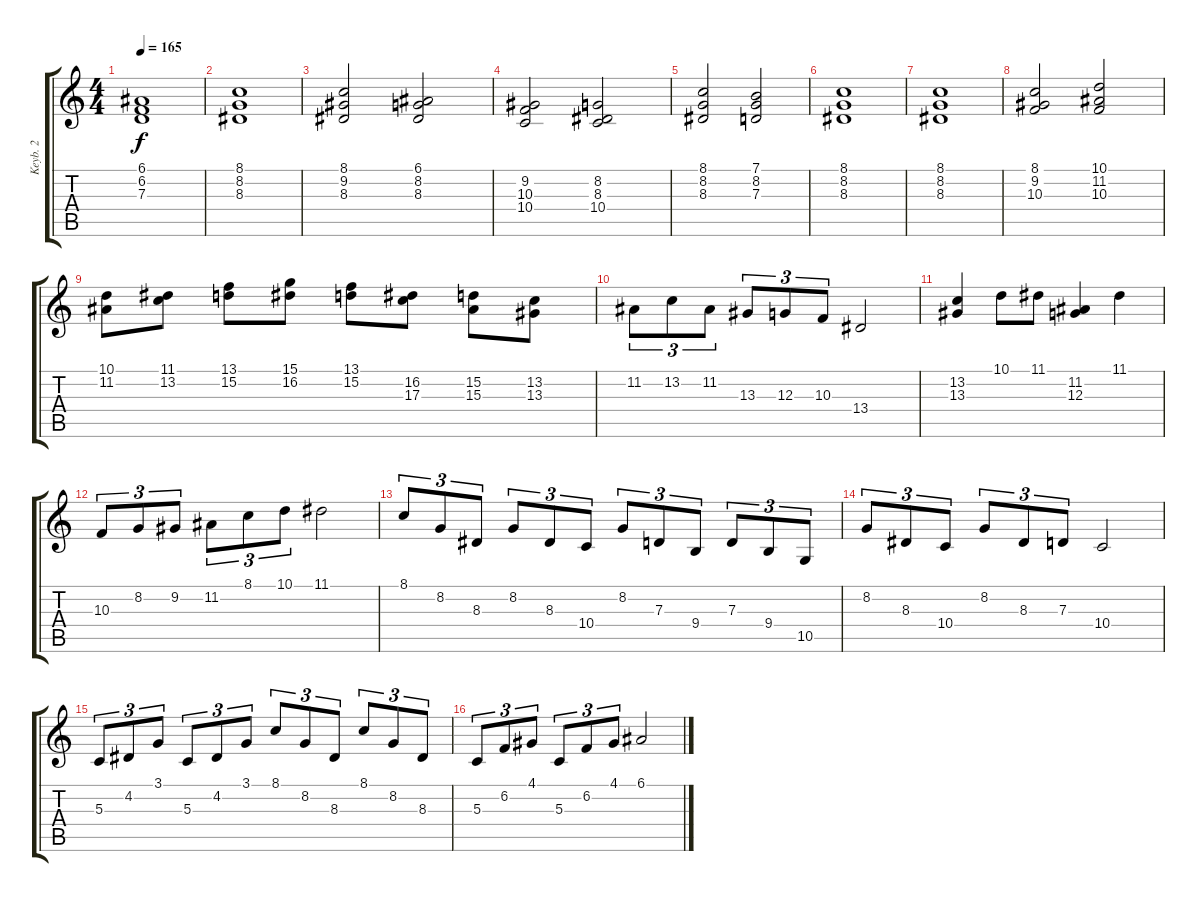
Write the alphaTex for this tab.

\track ("Keyb. 2" "Keyb. 2") {instrument frenchhorn}
\staff {score tabs}
\tuning (E4 B3 G3 D3 A2 E2) {hide}
\ts (4 4)
\tempo 165
\clef g2
\ks c
(6.1 6.2 7.3).1{dy f} |
(8.1 8.2 8.3).1 |
(8.1 9.2 8.3).2 (6.1 8.2 8.3).2 |
(9.2 10.3 10.4).2 (8.2 8.3 10.4).2 |
(8.1 8.2 8.3).2 (7.1 8.2 7.3).2 |
(8.1 8.2 8.3).1 |
(8.1 8.2 8.3).1 |
(8.1 9.2 10.3).2 (10.1 11.2 10.3).2 |
(10.1 11.2).8 (11.1 13.2).8 (13.1 15.2).8 (15.1 16.2).8 (13.1 15.2).8 (16.2 17.3).8 (15.2 15.3).8 (13.2 13.3).8 |
11.2.8{tu (3 2)} 13.2.8{tu (3 2)} 11.2.8{tu (3 2)} 13.3.8{tu (3 2)} 12.3.8{tu (3 2)} 10.3.8{tu (3 2)} 13.4.2 |
(13.2 13.3).4 10.1.8 11.1.8 (11.2 12.3).4 11.1.4 |
10.3.8{tu (3 2)} 8.2.8{tu (3 2)} 9.2.8{tu (3 2)} 11.2.8{tu (3 2)} 8.1.8{tu (3 2)} 10.1.8{tu (3 2)} 11.1.2 |
8.1.8{tu (3 2)} 8.2.8{tu (3 2)} 8.3.8{tu (3 2)} 8.2.8{tu (3 2)} 8.3.8{tu (3 2)} 10.4.8{tu (3 2)} 8.2.8{tu (3 2)} 7.3.8{tu (3 2)} 9.4.8{tu (3 2)} 7.3.8{tu (3 2)} 9.4.8{tu (3 2)} 10.5.8{tu (3 2)} |
8.2.8{tu (3 2)} 8.3.8{tu (3 2)} 10.4.8{tu (3 2)} 8.2.8{tu (3 2)} 8.3.8{tu (3 2)} 7.3.8{tu (3 2)} 10.4.2 |
5.3.8{tu (3 2)} 4.2.8{tu (3 2)} 3.1.8{tu (3 2)} 5.3.8{tu (3 2)} 4.2.8{tu (3 2)} 3.1.8{tu (3 2)} 8.1.8{tu (3 2)} 8.2.8{tu (3 2)} 8.3.8{tu (3 2)} 8.1.8{tu (3 2)} 8.2.8{tu (3 2)} 8.3.8{tu (3 2)} |
5.3.8{tu (3 2)} 6.2.8{tu (3 2)} 4.1.8{tu (3 2)} 5.3.8{tu (3 2)} 6.2.8{tu (3 2)} 4.1.8{tu (3 2)} 6.1.2
